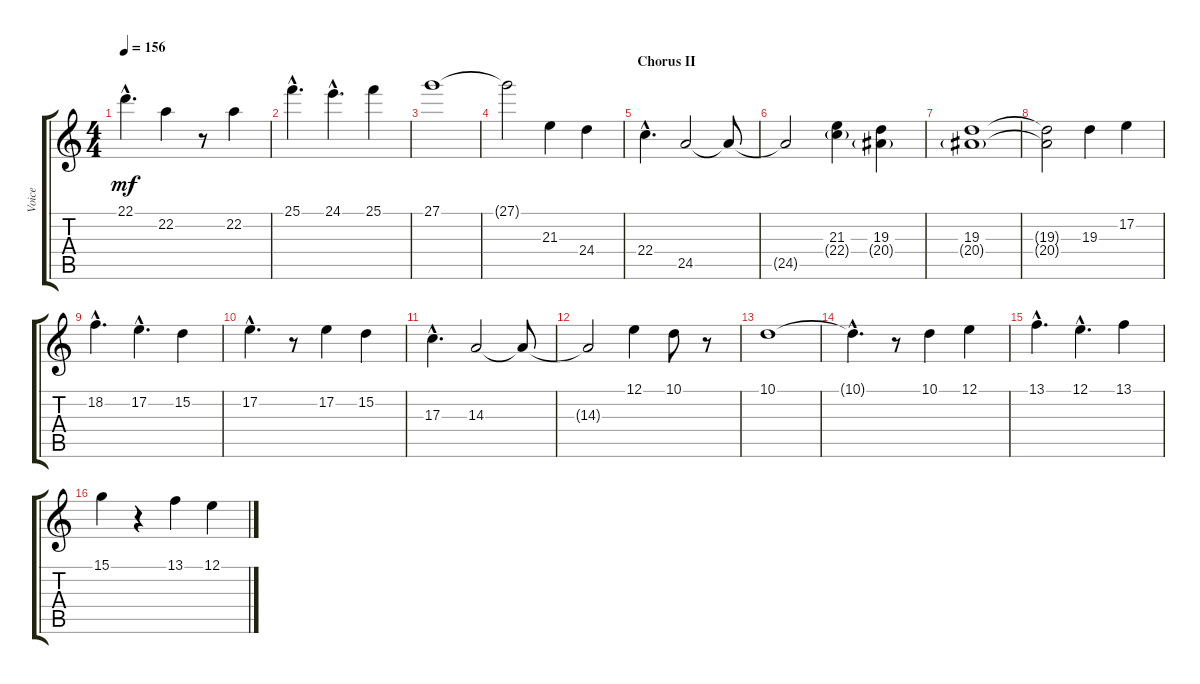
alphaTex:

\track ("Voice" "Voice") {instrument lead1square}
\staff {score tabs}
\tuning (E4 B3 G3 D3 A2 E2) {hide}
\ts (4 4)
\tempo 156
\clef g2
\ks c
22.1{hac}.4{d dy mf} 22.2.4 r.8 22.2.4 |
25.1{hac}.4{d} 24.1{hac}.4{d} 25.1.4 |
27.1.1 |
27.1{t}.2 21.3.4 24.4.4 |
\section ("" "Chorus II")
22.4{hac}.4{d} 24.5.2 24.5{t}.8 |
24.5{t}.2 (21.3 22.4{g}).4 (19.3 20.4{g}).4 |
(19.3 20.4{g}).1 |
(19.3{t} 20.4{t}).2 19.3.4 17.2.4 |
18.2{hac}.4{d} 17.2{hac}.4{d} 15.2.4 |
17.2{hac}.4{d} r.8 17.2.4 15.2.4 |
17.3{hac}.4{d} 14.3.2 14.3{t}.8 |
14.3{t}.2 12.1.4 10.1.8 r.8 |
10.1.1 |
10.1{hac t}.4{d} r.8 10.1.4 12.1.4 |
13.1{hac}.4{d} 12.1{hac}.4{d} 13.1.4 |
15.1.4 r.4 13.1.4 12.1.4
